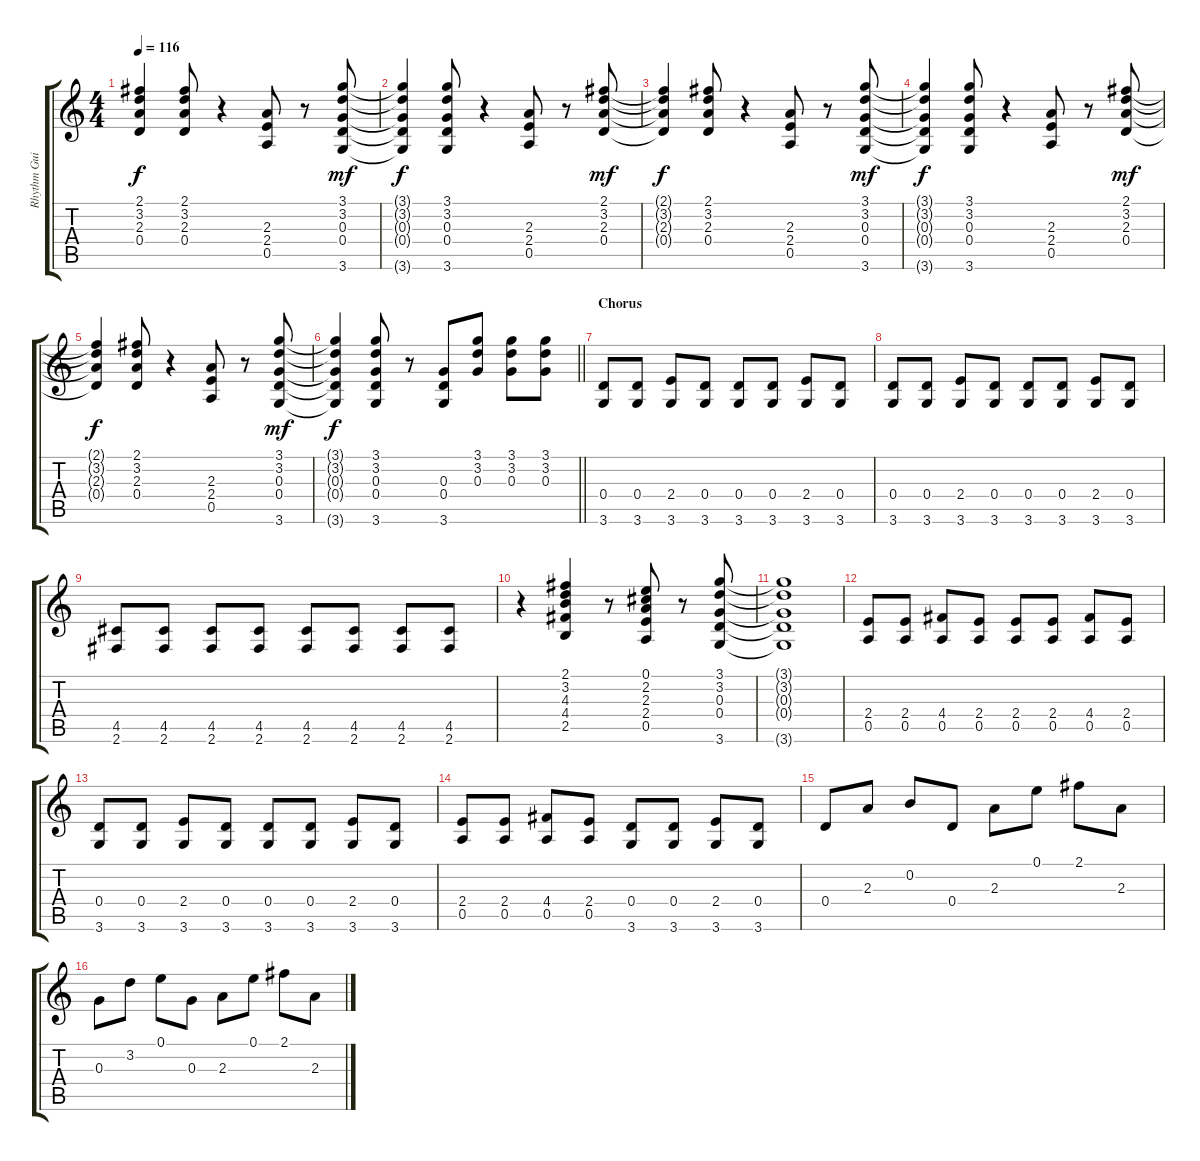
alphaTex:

\track ("Rhythm Guitar 1" "Rhythm Gui") {instrument acousticguitarsteel}
\staff {score tabs}
\tuning (E4 B3 G3 D3 A2 E2) {hide}
\ts (4 4)
\tempo 116
\clef g2
\ks c
(2.1{t} 3.2{t} 2.3{t} 0.4{t}).4{dy f} (2.1 3.2 2.3 0.4).8 r.4 (2.3 2.4 0.5).8 r.8 (3.1 3.2 0.3 0.4 3.6).8{dy mf} |
(3.1{t} 3.2{t} 0.3{t} 0.4{t} 3.6{t}).4{dy f} (3.1 3.2 0.3 0.4 3.6).8 r.4 (2.3 2.4 0.5).8 r.8 (2.1 3.2 2.3 0.4).8{dy mf} |
(2.1{t} 3.2{t} 2.3{t} 0.4{t}).4{dy f} (2.1 3.2 2.3 0.4).8 r.4 (2.3 2.4 0.5).8 r.8 (3.1 3.2 0.3 0.4 3.6).8{dy mf} |
(3.1{t} 3.2{t} 0.3{t} 0.4{t} 3.6{t}).4{dy f} (3.1 3.2 0.3 0.4 3.6).8 r.4 (2.3 2.4 0.5).8 r.8 (2.1 3.2 2.3 0.4).8{dy mf} |
(2.1{t} 3.2{t} 2.3{t} 0.4{t}).4{dy f} (2.1 3.2 2.3 0.4).8 r.4 (2.3 2.4 0.5).8 r.8 (3.1 3.2 0.3 0.4 3.6).8{dy mf} |
\barLineRight lightlight
(3.1{t} 3.2{t} 0.3{t} 0.4{t} 3.6{t}).4{dy f} (3.1 3.2 0.3 0.4 3.6).8 r.8 (0.3 0.4 3.6).8 (3.1 3.2 0.3).8 (3.1 3.2 0.3).8 (3.1 3.2 0.3).8 |
\section ("" "Chorus")
(0.4 3.6).8 (0.4 3.6).8 (2.4 3.6).8 (0.4 3.6).8 (0.4 3.6).8 (0.4 3.6).8 (2.4 3.6).8 (0.4 3.6).8 |
(0.4 3.6).8 (0.4 3.6).8 (2.4 3.6).8 (0.4 3.6).8 (0.4 3.6).8 (0.4 3.6).8 (2.4 3.6).8 (0.4 3.6).8 |
(4.5 2.6).8 (4.5 2.6).8 (4.5 2.6).8 (4.5 2.6).8 (4.5 2.6).8 (4.5 2.6).8 (4.5 2.6).8 (4.5 2.6).8 |
r.4 (2.1 3.2 4.3 4.4 2.5).4 r.8 (0.1 2.2 2.3 2.4 0.5).8 r.8 (3.1 3.2 0.3 0.4 3.6).8 |
(3.1{t} 3.2{t} 0.3{t} 0.4{t} 3.6{t}).1 |
(2.4 0.5).8 (2.4 0.5).8 (4.4 0.5).8 (2.4 0.5).8 (2.4 0.5).8 (2.4 0.5).8 (4.4 0.5).8 (2.4 0.5).8 |
(0.4 3.6).8 (0.4 3.6).8 (2.4 3.6).8 (0.4 3.6).8 (0.4 3.6).8 (0.4 3.6).8 (2.4 3.6).8 (0.4 3.6).8 |
(2.4 0.5).8 (2.4 0.5).8 (4.4 0.5).8 (2.4 0.5).8 (0.4 3.6).8 (0.4 3.6).8 (2.4 3.6).8 (0.4 3.6).8 |
0.4.8 2.3.8 0.2.8 0.4.8 2.3.8 0.1.8 2.1.8 2.3.8 |
0.3.8 3.2.8 0.1.8 0.3.8 2.3.8 0.1.8 2.1.8 2.3.8
